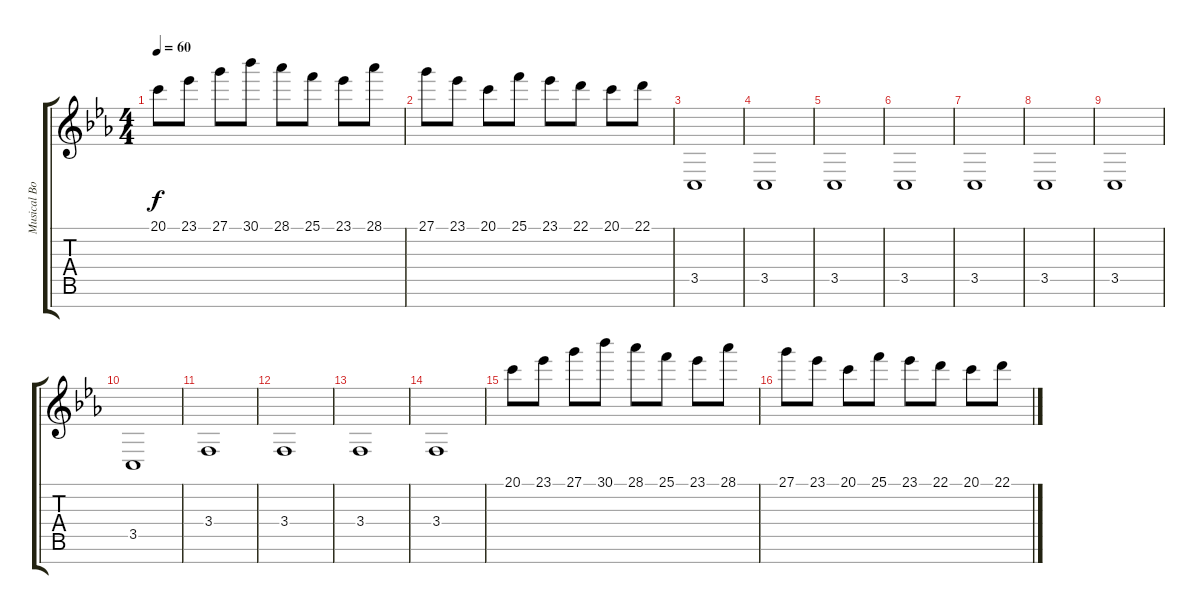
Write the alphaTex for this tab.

\track ("Musical Box" "Musical Bo") {instrument musicbox}
\staff {score tabs}
\tuning (E4 B3 G3 D3 A2 E2 B1) {hide}
\ts (4 4)
\tempo 60
\clef g2
\ks eb
20.1.8{dy f} 23.1.8 27.1.8 30.1.8 28.1.8 25.1.8 23.1.8 28.1.8 |
27.1.8 23.1.8 20.1.8 25.1.8 23.1.8 22.1.8 20.1.8 22.1.8 |
3.5.1 |
3.5.1 |
3.5.1 |
3.5.1 |
3.5.1 |
3.5.1 |
3.5.1 |
3.5.1 |
3.4.1 |
3.4.1 |
3.4.1 |
3.4.1 |
20.1.8 23.1.8 27.1.8 30.1.8 28.1.8 25.1.8 23.1.8 28.1.8 |
27.1.8 23.1.8 20.1.8 25.1.8 23.1.8 22.1.8 20.1.8 22.1.8
